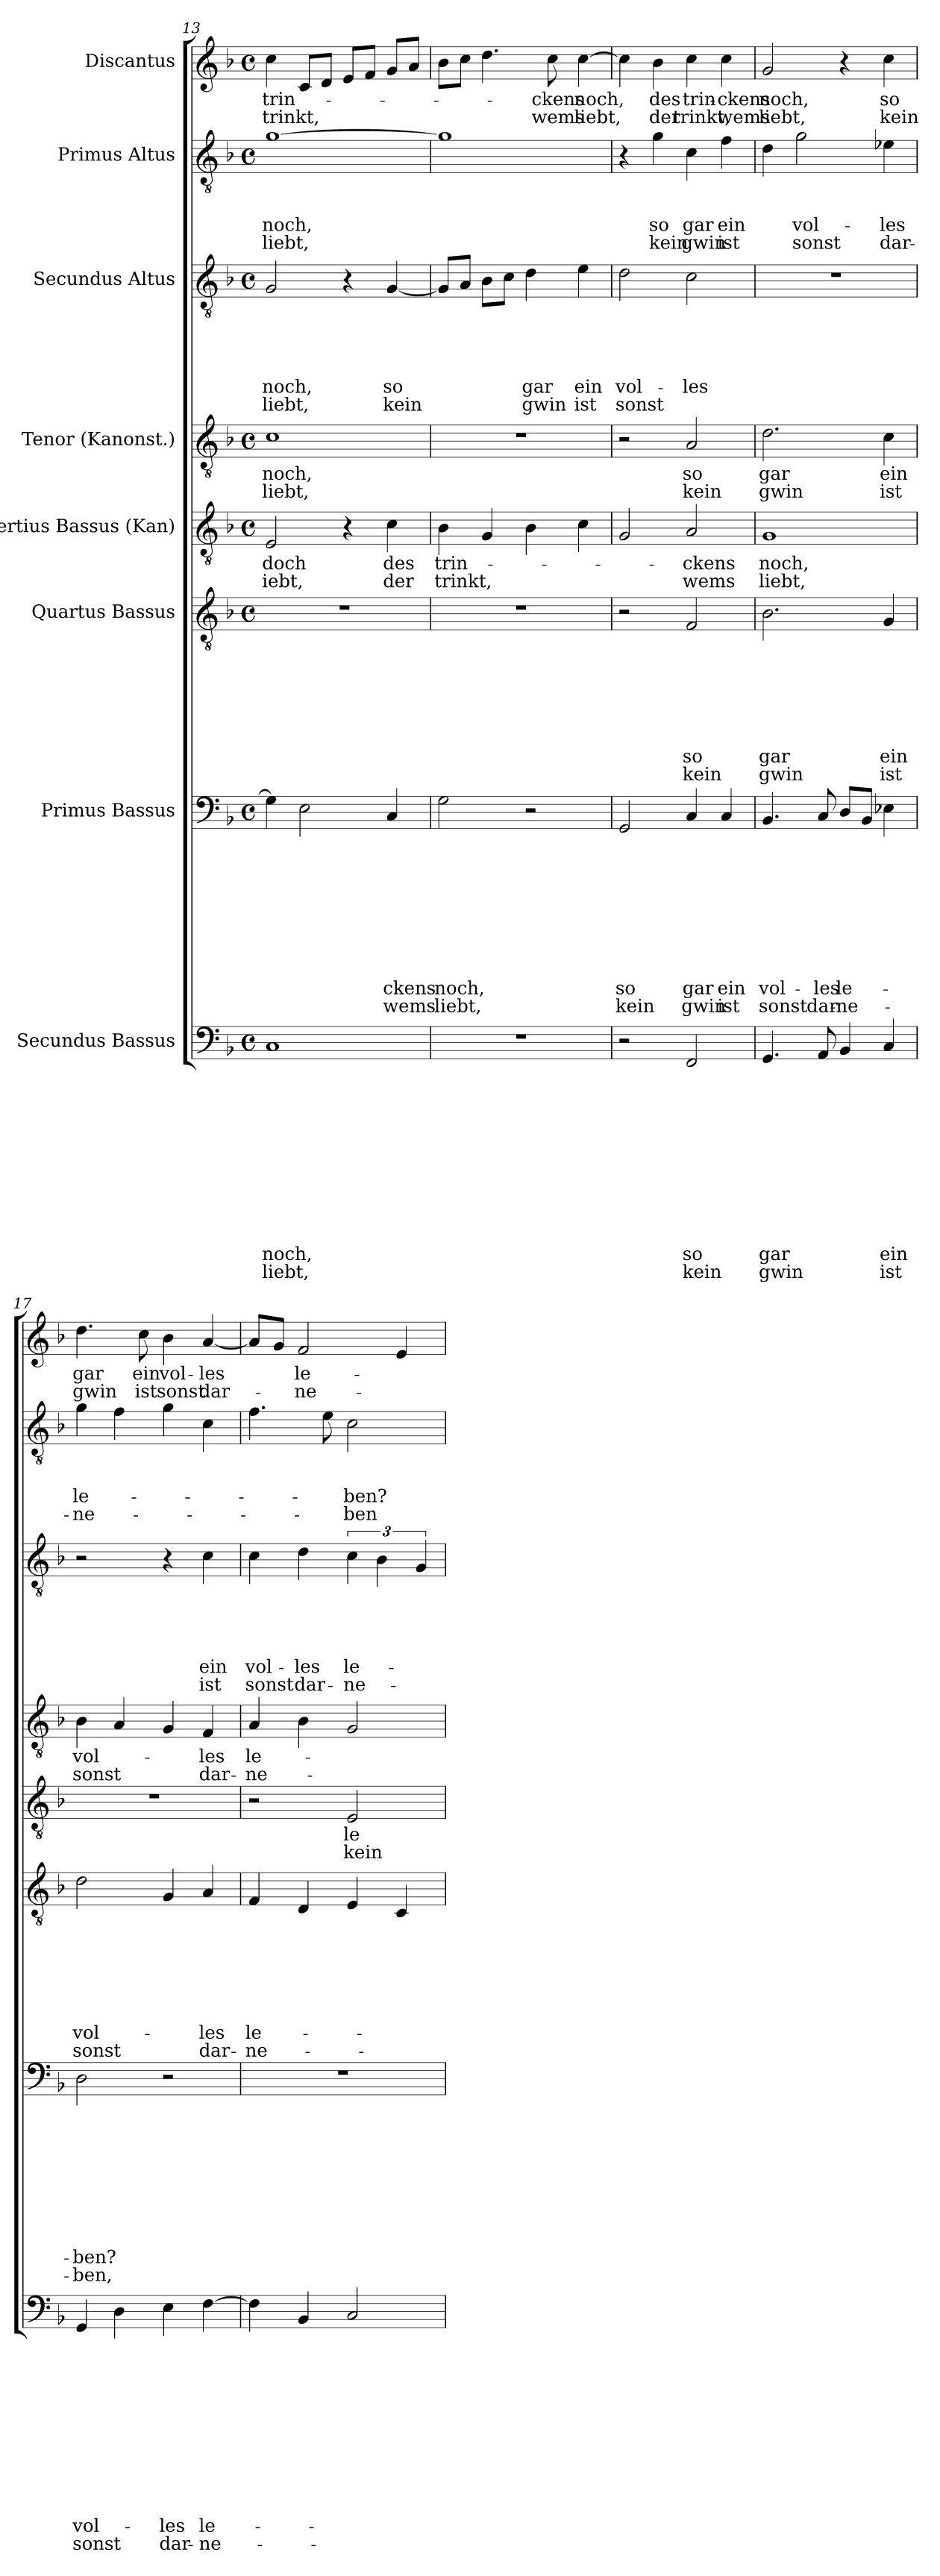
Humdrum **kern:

**kern	**text	**text	**text	**text	**text	**text	**text	**text	**text	**text	**text	**text	**kern	**text	**text	**text	**text	**text	**text	**text	**text	**text	**text	**kern	**text	**text	**text	**text	**text	**text	**text	**text	**kern	**text	**text	**kern	**text	**text	**kern	**text	**text	**text	**text	**text	**text	**kern	**text	**text	**text	**text	**kern	**text	**text
*part8	*part8	*part8	*part8	*part8	*part8	*part8	*part8	*part8	*part8	*part8	*part8	*part8	*part7	*part7	*part7	*part7	*part7	*part7	*part7	*part7	*part7	*part7	*part7	*part6	*part6	*part6	*part6	*part6	*part6	*part6	*part6	*part6	*part5	*part5	*part5	*part4	*part4	*part4	*part3	*part3	*part3	*part3	*part3	*part3	*part3	*part2	*part2	*part2	*part2	*part2	*part1	*part1	*part1
*staff8	*staff8	*staff8	*staff8	*staff8	*staff8	*staff8	*staff8	*staff8	*staff8	*staff8	*staff8	*staff8	*staff7	*staff7	*staff7	*staff7	*staff7	*staff7	*staff7	*staff7	*staff7	*staff7	*staff7	*staff6	*staff6	*staff6	*staff6	*staff6	*staff6	*staff6	*staff6	*staff6	*staff5	*staff5	*staff5	*staff4	*staff4	*staff4	*staff3	*staff3	*staff3	*staff3	*staff3	*staff3	*staff3	*staff2	*staff2	*staff2	*staff2	*staff2	*staff1	*staff1	*staff1
*I"Secundus Bassus	*	*	*	*	*	*	*	*	*	*	*	*	*I"Primus Bassus	*	*	*	*	*	*	*	*	*	*	*I"Quartus Bassus	*	*	*	*	*	*	*	*	*I"Tertius Bassus (Kan)	*	*	*I"Tenor (Kanonst.)	*	*	*I"Secundus Altus	*	*	*	*	*	*	*I"Primus Altus	*	*	*	*	*I"Discantus	*	*
*clefF4	*	*	*	*	*	*	*	*	*	*	*	*	*clefF4	*	*	*	*	*	*	*	*	*	*	*clefGv2	*	*	*	*	*	*	*	*	*clefGv2	*	*	*clefGv2	*	*	*clefGv2	*	*	*	*	*	*	*clefGv2	*	*	*	*	*clefG2	*	*
*k[b-]	*	*	*	*	*	*	*	*	*	*	*	*	*k[b-]	*	*	*	*	*	*	*	*	*	*	*k[b-]	*	*	*	*	*	*	*	*	*k[b-]	*	*	*k[b-]	*	*	*k[b-]	*	*	*	*	*	*	*k[b-]	*	*	*	*	*k[b-]	*	*
*F:	*	*	*	*	*	*	*	*	*	*	*	*	*F:	*	*	*	*	*	*	*	*	*	*	*F:	*	*	*	*	*	*	*	*	*F:	*	*	*F:	*	*	*F:	*	*	*	*	*	*	*F:	*	*	*	*	*F:	*	*
*M4/4	*	*	*	*	*	*	*	*	*	*	*	*	*M4/4	*	*	*	*	*	*	*	*	*	*	*M4/4	*	*	*	*	*	*	*	*	*M4/4	*	*	*M4/4	*	*	*M4/4	*	*	*	*	*	*	*M4/4	*	*	*	*	*M4/4	*	*
*met(c)	*	*	*	*	*	*	*	*	*	*	*	*	*met(c)	*	*	*	*	*	*	*	*	*	*	*met(c)	*	*	*	*	*	*	*	*	*met(c)	*	*	*met(c)	*	*	*met(c)	*	*	*	*	*	*	*met(c)	*	*	*	*	*met(c)	*	*
=13	=13	=13	=13	=13	=13	=13	=13	=13	=13	=13	=13	=13	=13	=13	=13	=13	=13	=13	=13	=13	=13	=13	=13	=13	=13	=13	=13	=13	=13	=13	=13	=13	=13	=13	=13	=13	=13	=13	=13	=13	=13	=13	=13	=13	=13	=13	=13	=13	=13	=13	=13	=13	=13
!	!	!	!	!	!	!	!	!	!	!	!LO:LY:b	!LO:LY:b	!	!	!	!	!	!	!	!	!	!	!	!	!	!	!	!	!	!	!	!	!	!LO:LY:b	!LO:LY:b	!	!LO:LY:b	!LO:LY:b	!	!	!	!	!	!LO:LY:b	!LO:LY:b	!	!	!	!LO:LY:b	!LO:LY:b	!	!LO:LY:b	!LO:LY:b
1C	.	.	.	.	.	.	.	.	.	.	noch,	liebt,	4G\]	.	.	.	.	.	.	.	.	.	.	1r	.	.	.	.	.	.	.	.	2E/	doch	iebt,	1c	noch,	liebt,	2G/	.	.	.	.	noch,	liebt,	[1g	.	.	noch,	liebt,	4cc\	trin-	trinkt,
.	.	.	.	.	.	.	.	.	.	.	.	.	2E\	.	.	.	.	.	.	.	.	.	.	.	.	.	.	.	.	.	.	.	.	.	.	.	.	.	.	.	.	.	.	.	.	.	.	.	.	.	8c/L	.	.
.	.	.	.	.	.	.	.	.	.	.	.	.	.	.	.	.	.	.	.	.	.	.	.	.	.	.	.	.	.	.	.	.	.	.	.	.	.	.	.	.	.	.	.	.	.	.	.	.	.	.	8d/J	.	.
.	.	.	.	.	.	.	.	.	.	.	.	.	.	.	.	.	.	.	.	.	.	.	.	.	.	.	.	.	.	.	.	.	4r	.	.	.	.	.	4r	.	.	.	.	.	.	.	.	.	.	.	8e/L	.	.
.	.	.	.	.	.	.	.	.	.	.	.	.	.	.	.	.	.	.	.	.	.	.	.	.	.	.	.	.	.	.	.	.	.	.	.	.	.	.	.	.	.	.	.	.	.	.	.	.	.	.	8f/J	.	.
!	!	!	!	!	!	!	!	!	!	!	!	!	!	!	!	!	!	!	!	!	!	!LO:LY:b	!LO:LY:b	!	!	!	!	!	!	!	!	!	!	!LO:LY:b	!LO:LY:b	!	!	!	!	!	!	!	!	!LO:LY:b	!LO:LY:b	!	!	!	!	!	!	!	!
.	.	.	.	.	.	.	.	.	.	.	.	.	4C/	.	.	.	.	.	.	.	.	-ckens	wems	.	.	.	.	.	.	.	.	.	4c\	des	der	.	.	.	[4G/	.	.	.	.	so	kein	.	.	.	.	.	8g/L	.	.
.	.	.	.	.	.	.	.	.	.	.	.	.	.	.	.	.	.	.	.	.	.	.	.	.	.	.	.	.	.	.	.	.	.	.	.	.	.	.	.	.	.	.	.	.	.	.	.	.	.	.	8a/J	.	.
=14	=14	=14	=14	=14	=14	=14	=14	=14	=14	=14	=14	=14	=14	=14	=14	=14	=14	=14	=14	=14	=14	=14	=14	=14	=14	=14	=14	=14	=14	=14	=14	=14	=14	=14	=14	=14	=14	=14	=14	=14	=14	=14	=14	=14	=14	=14	=14	=14	=14	=14	=14	=14	=14
!	!	!	!	!	!	!	!	!	!	!	!	!	!	!	!	!	!	!	!	!	!	!LO:LY:b	!LO:LY:b	!	!	!	!	!	!	!	!	!	!	!LO:LY:b	!LO:LY:b	!	!	!	!	!	!	!	!	!	!	!	!	!	!	!	!	!	!
1r	.	.	.	.	.	.	.	.	.	.	.	.	2G\	.	.	.	.	.	.	.	.	noch,	liebt,	1r	.	.	.	.	.	.	.	.	4B-\	trin-	trinkt,	1r	.	.	8G/L]	.	.	.	.	.	.	1g]	.	.	.	.	8b-\L	.	.
.	.	.	.	.	.	.	.	.	.	.	.	.	.	.	.	.	.	.	.	.	.	.	.	.	.	.	.	.	.	.	.	.	.	.	.	.	.	.	8A/J	.	.	.	.	.	.	.	.	.	.	.	8cc\J	.	.
.	.	.	.	.	.	.	.	.	.	.	.	.	.	.	.	.	.	.	.	.	.	.	.	.	.	.	.	.	.	.	.	.	4G/	.	.	.	.	.	8B-\L	.	.	.	.	.	.	.	.	.	.	.	4.dd\	.	.
.	.	.	.	.	.	.	.	.	.	.	.	.	.	.	.	.	.	.	.	.	.	.	.	.	.	.	.	.	.	.	.	.	.	.	.	.	.	.	8c\J	.	.	.	.	.	.	.	.	.	.	.	.	.	.
!	!	!	!	!	!	!	!	!	!	!	!	!	!	!	!	!	!	!	!	!	!	!	!	!	!	!	!	!	!	!	!	!	!	!	!	!	!	!	!	!	!	!	!	!LO:LY:b	!LO:LY:b	!	!	!	!	!	!	!	!
.	.	.	.	.	.	.	.	.	.	.	.	.	2r	.	.	.	.	.	.	.	.	.	.	.	.	.	.	.	.	.	.	.	4B-\	.	.	.	.	.	4d\	.	.	.	.	gar	gwin	.	.	.	.	.	.	.	.
!	!	!	!	!	!	!	!	!	!	!	!	!	!	!	!	!	!	!	!	!	!	!	!	!	!	!	!	!	!	!	!	!	!	!	!	!	!	!	!	!	!	!	!	!	!	!	!	!	!	!	!	!LO:LY:b	!LO:LY:b
.	.	.	.	.	.	.	.	.	.	.	.	.	.	.	.	.	.	.	.	.	.	.	.	.	.	.	.	.	.	.	.	.	.	.	.	.	.	.	.	.	.	.	.	.	.	.	.	.	.	.	8cc\	-ckens	wems
!	!	!	!	!	!	!	!	!	!	!	!	!	!	!	!	!	!	!	!	!	!	!	!	!	!	!	!	!	!	!	!	!	!	!	!	!	!	!	!	!	!	!	!	!LO:LY:b	!LO:LY:b	!	!	!	!	!	!	!LO:LY:b	!LO:LY:b
.	.	.	.	.	.	.	.	.	.	.	.	.	.	.	.	.	.	.	.	.	.	.	.	.	.	.	.	.	.	.	.	.	4c\	.	.	.	.	.	4e\	.	.	.	.	ein	ist	.	.	.	.	.	[4cc\	noch,	liebt,
=15	=15	=15	=15	=15	=15	=15	=15	=15	=15	=15	=15	=15	=15	=15	=15	=15	=15	=15	=15	=15	=15	=15	=15	=15	=15	=15	=15	=15	=15	=15	=15	=15	=15	=15	=15	=15	=15	=15	=15	=15	=15	=15	=15	=15	=15	=15	=15	=15	=15	=15	=15	=15	=15
!	!	!	!	!	!	!	!	!	!	!	!	!	!	!	!	!	!	!	!	!	!	!LO:LY:b	!LO:LY:b	!	!	!	!	!	!	!	!	!	!	!	!	!	!	!	!	!	!	!	!	!LO:LY:b	!LO:LY:b	!	!	!	!	!	!	!	!
2r	.	.	.	.	.	.	.	.	.	.	.	.	2GG/	.	.	.	.	.	.	.	.	so	kein	2r	.	.	.	.	.	.	.	.	2G/	.	.	2r	.	.	2d\	.	.	.	.	vol-	sonst	4r	.	.	.	.	4cc\]	.	.
!	!	!	!	!	!	!	!	!	!	!	!	!	!	!	!	!	!	!	!	!	!	!	!	!	!	!	!	!	!	!	!	!	!	!	!	!	!	!	!	!	!	!	!	!	!	!	!	!	!LO:LY:b	!LO:LY:b	!	!LO:LY:b	!LO:LY:b
.	.	.	.	.	.	.	.	.	.	.	.	.	.	.	.	.	.	.	.	.	.	.	.	.	.	.	.	.	.	.	.	.	.	.	.	.	.	.	.	.	.	.	.	.	.	4g\	.	.	so	kein	4b-\	des	der
!	!	!	!	!	!	!	!	!	!	!	!LO:LY:b	!LO:LY:b	!	!	!	!	!	!	!	!	!	!LO:LY:b	!LO:LY:b	!	!	!	!	!	!	!	!LO:LY:b	!LO:LY:b	!	!LO:LY:b	!LO:LY:b	!	!LO:LY:b	!LO:LY:b	!	!	!	!	!	!LO:LY:b	!	!	!	!	!LO:LY:b	!LO:LY:b	!	!LO:LY:b	!LO:LY:b
2FF/	.	.	.	.	.	.	.	.	.	.	so	kein	4C/	.	.	.	.	.	.	.	.	gar	gwin	2F/	.	.	.	.	.	.	so	kein	2A/	-ckens	wems	2A/	so	kein	2c\	.	.	.	.	-les	.	4c\	.	.	gar	gwin	4cc\	trin-	trinkt,
!	!	!	!	!	!	!	!	!	!	!	!	!	!	!	!	!	!	!	!	!	!	!LO:LY:b	!LO:LY:b	!	!	!	!	!	!	!	!	!	!	!	!	!	!	!	!	!	!	!	!	!	!	!	!	!	!LO:LY:b	!LO:LY:b	!	!LO:LY:b	!LO:LY:b
.	.	.	.	.	.	.	.	.	.	.	.	.	4C/	.	.	.	.	.	.	.	.	ein	ist	.	.	.	.	.	.	.	.	.	.	.	.	.	.	.	.	.	.	.	.	.	.	4f\	.	.	ein	ist	4cc\	-ckens	wems
!!LO:LB:g=z
=16	=16	=16	=16	=16	=16	=16	=16	=16	=16	=16	=16	=16	=16	=16	=16	=16	=16	=16	=16	=16	=16	=16	=16	=16	=16	=16	=16	=16	=16	=16	=16	=16	=16	=16	=16	=16	=16	=16	=16	=16	=16	=16	=16	=16	=16	=16	=16	=16	=16	=16	=16	=16	=16
!	!	!	!	!	!	!	!	!	!	!	!LO:LY:b	!LO:LY:b	!	!	!	!	!	!	!	!	!	!LO:LY:b	!LO:LY:b	!	!	!	!	!	!	!	!LO:LY:b	!LO:LY:b	!	!LO:LY:b	!LO:LY:b	!	!LO:LY:b	!LO:LY:b	!	!	!	!	!	!	!	!	!	!	!	!	!	!LO:LY:b	!LO:LY:b
4.GG/	.	.	.	.	.	.	.	.	.	.	gar	gwin	4.BB-/	.	.	.	.	.	.	.	.	vol-	sonst	2.B-\	.	.	.	.	.	.	gar	gwin	1G	noch,	liebt,	2.d\	gar	gwin	1r	.	.	.	.	.	.	4d\	.	.	.	.	2g/	noch,	liebt,
!	!	!	!	!	!	!	!	!	!	!	!	!	!	!	!	!	!	!	!	!	!	!	!	!	!	!	!	!	!	!	!	!	!	!	!	!	!	!	!	!	!	!	!	!	!	!	!	!	!LO:LY:b	!LO:LY:b	!	!	!
.	.	.	.	.	.	.	.	.	.	.	.	.	.	.	.	.	.	.	.	.	.	.	.	.	.	.	.	.	.	.	.	.	.	.	.	.	.	.	.	.	.	.	.	.	.	2g\	.	.	vol-	sonst	.	.	.
!	!	!	!	!	!	!	!	!	!	!	!	!	!	!	!	!	!	!	!	!	!	!LO:LY:b	!LO:LY:b	!	!	!	!	!	!	!	!	!	!	!	!	!	!	!	!	!	!	!	!	!	!	!	!	!	!	!	!	!	!
8AA/	.	.	.	.	.	.	.	.	.	.	.	.	8C/	.	.	.	.	.	.	.	.	-les	dar-	.	.	.	.	.	.	.	.	.	.	.	.	.	.	.	.	.	.	.	.	.	.	.	.	.	.	.	.	.	.
!	!	!	!	!	!	!	!	!	!	!	!	!	!	!	!	!	!	!	!	!	!	!LO:LY:b	!LO:LY:b	!	!	!	!	!	!	!	!	!	!	!	!	!	!	!	!	!	!	!	!	!	!	!	!	!	!	!	!	!	!
4BB-/	.	.	.	.	.	.	.	.	.	.	.	.	8D/L	.	.	.	.	.	.	.	.	le-	-ne-	.	.	.	.	.	.	.	.	.	.	.	.	.	.	.	.	.	.	.	.	.	.	.	.	.	.	.	4r	.	.
.	.	.	.	.	.	.	.	.	.	.	.	.	8BB-/J	.	.	.	.	.	.	.	.	.	.	.	.	.	.	.	.	.	.	.	.	.	.	.	.	.	.	.	.	.	.	.	.	.	.	.	.	.	.	.	.
!	!	!	!	!	!	!	!	!	!	!	!LO:LY:b	!LO:LY:b	!	!	!	!	!	!	!	!	!	!	!	!	!	!	!	!	!	!	!LO:LY:b	!LO:LY:b	!	!	!	!	!LO:LY:b	!LO:LY:b	!	!	!	!	!	!	!	!	!	!	!LO:LY:b	!LO:LY:b	!	!LO:LY:b	!LO:LY:b
4C/	.	.	.	.	.	.	.	.	.	.	ein	ist	4E-X\	.	.	.	.	.	.	.	.	.	.	4G/	.	.	.	.	.	.	ein	ist	.	.	.	4c\	ein	ist	.	.	.	.	.	.	.	4e-X\	.	.	-les	dar-	4cc\	so	kein
=17	=17	=17	=17	=17	=17	=17	=17	=17	=17	=17	=17	=17	=17	=17	=17	=17	=17	=17	=17	=17	=17	=17	=17	=17	=17	=17	=17	=17	=17	=17	=17	=17	=17	=17	=17	=17	=17	=17	=17	=17	=17	=17	=17	=17	=17	=17	=17	=17	=17	=17	=17	=17	=17
!	!	!	!	!	!	!	!	!	!	!	!LO:LY:b	!LO:LY:b	!	!	!	!	!	!	!	!	!	!LO:LY:b	!LO:LY:b	!	!	!	!	!	!	!	!LO:LY:b	!LO:LY:b	!	!	!	!	!LO:LY:b	!LO:LY:b	!	!	!	!	!	!	!	!	!	!	!LO:LY:b	!LO:LY:b	!	!LO:LY:b	!LO:LY:b
4GG/	.	.	.	.	.	.	.	.	.	.	vol-	sonst	2D\	.	.	.	.	.	.	.	.	-ben?	-ben,	2d\	.	.	.	.	.	.	vol-	sonst	1r	.	.	4B-\	vol-	sonst	2r	.	.	.	.	.	.	4g\	.	.	le-	-ne-	4.dd\	gar	gwin
4D\	.	.	.	.	.	.	.	.	.	.	.	.	.	.	.	.	.	.	.	.	.	.	.	.	.	.	.	.	.	.	.	.	.	.	.	4A/	.	.	.	.	.	.	.	.	.	4f\	.	.	.	.	.	.	.
!	!	!	!	!	!	!	!	!	!	!	!	!	!	!	!	!	!	!	!	!	!	!	!	!	!	!	!	!	!	!	!	!	!	!	!	!	!	!	!	!	!	!	!	!	!	!	!	!	!	!	!	!LO:LY:b	!LO:LY:b
.	.	.	.	.	.	.	.	.	.	.	.	.	.	.	.	.	.	.	.	.	.	.	.	.	.	.	.	.	.	.	.	.	.	.	.	.	.	.	.	.	.	.	.	.	.	.	.	.	.	.	8cc\	ein	ist
!	!	!	!	!	!	!	!	!	!	!	!LO:LY:b	!LO:LY:b	!	!	!	!	!	!	!	!	!	!	!	!	!	!	!	!	!	!	!	!	!	!	!	!	!	!	!	!	!	!	!	!	!	!	!	!	!	!	!	!LO:LY:b	!LO:LY:b
4E\	.	.	.	.	.	.	.	.	.	.	-les	dar-	2r	.	.	.	.	.	.	.	.	.	.	4G/	.	.	.	.	.	.	.	.	.	.	.	4G/	.	.	4r	.	.	.	.	.	.	4g\	.	.	.	.	4b-\	vol-	sonst
!	!	!	!	!	!	!	!	!	!	!	!LO:LY:b	!LO:LY:b	!	!	!	!	!	!	!	!	!	!	!	!	!	!	!	!	!	!	!LO:LY:b	!LO:LY:b	!	!	!	!	!LO:LY:b	!LO:LY:b	!	!	!	!	!	!LO:LY:b	!LO:LY:b	!	!	!	!	!	!	!LO:LY:b	!LO:LY:b
[4F\	.	.	.	.	.	.	.	.	.	.	le-	-ne-	.	.	.	.	.	.	.	.	.	.	.	4A/	.	.	.	.	.	.	-les	dar-	.	.	.	4F/	-les	dar-	4c\	.	.	.	.	ein	ist	4c\	.	.	.	.	[4a/	-les	dar-
=18	=18	=18	=18	=18	=18	=18	=18	=18	=18	=18	=18	=18	=18	=18	=18	=18	=18	=18	=18	=18	=18	=18	=18	=18	=18	=18	=18	=18	=18	=18	=18	=18	=18	=18	=18	=18	=18	=18	=18	=18	=18	=18	=18	=18	=18	=18	=18	=18	=18	=18	=18	=18	=18
!	!	!	!	!	!	!	!	!	!	!	!	!	!	!	!	!	!	!	!	!	!	!	!	!	!	!	!	!	!	!	!LO:LY:b	!LO:LY:b	!	!	!	!	!LO:LY:b	!LO:LY:b	!	!	!	!	!	!LO:LY:b	!LO:LY:b	!	!	!	!	!	!	!	!
4F\]	.	.	.	.	.	.	.	.	.	.	.	.	1r	.	.	.	.	.	.	.	.	.	.	4F/	.	.	.	.	.	.	le-	-ne-	2r	.	.	4A/	le-	-ne-	4c\	.	.	.	.	vol-	sonst	4.f\	.	.	.	.	8a/L]	.	.
.	.	.	.	.	.	.	.	.	.	.	.	.	.	.	.	.	.	.	.	.	.	.	.	.	.	.	.	.	.	.	.	.	.	.	.	.	.	.	.	.	.	.	.	.	.	.	.	.	.	.	8g/J	.	.
!	!	!	!	!	!	!	!	!	!	!	!	!	!	!	!	!	!	!	!	!	!	!	!	!	!	!	!	!	!	!	!	!	!	!	!	!	!	!	!	!	!	!	!	!LO:LY:b	!LO:LY:b	!	!	!	!	!	!	!LO:LY:b	!LO:LY:b
4BB-/	.	.	.	.	.	.	.	.	.	.	.	.	.	.	.	.	.	.	.	.	.	.	.	4D/	.	.	.	.	.	.	.	.	.	.	.	4B-\	.	.	4d\	.	.	.	.	-les	dar-	.	.	.	.	.	2f/	le-	-ne-
.	.	.	.	.	.	.	.	.	.	.	.	.	.	.	.	.	.	.	.	.	.	.	.	.	.	.	.	.	.	.	.	.	.	.	.	.	.	.	.	.	.	.	.	.	.	8e\	.	.	.	.	.	.	.
!	!	!	!	!	!	!	!	!	!	!	!	!	!	!	!	!	!	!	!	!	!	!	!	!	!	!	!	!	!	!	!	!	!	!LO:LY:b	!LO:LY:b	!	!	!	!	!	!	!	!	!LO:LY:b	!LO:LY:b	!	!	!	!LO:LY:b	!LO:LY:b	!	!	!
2C/	.	.	.	.	.	.	.	.	.	.	.	.	.	.	.	.	.	.	.	.	.	.	.	4E/	.	.	.	.	.	.	.	.	2E/	le-	kein	2G/	.	.	6c\	.	.	.	.	le-	-ne-	2c\	.	.	-ben?	-ben	.	.	.
.	.	.	.	.	.	.	.	.	.	.	.	.	.	.	.	.	.	.	.	.	.	.	.	.	.	.	.	.	.	.	.	.	.	.	.	.	.	.	6B-\	.	.	.	.	.	.	.	.	.	.	.	.	.	.
.	.	.	.	.	.	.	.	.	.	.	.	.	.	.	.	.	.	.	.	.	.	.	.	4C/	.	.	.	.	.	.	.	.	.	.	.	.	.	.	.	.	.	.	.	.	.	.	.	.	.	.	4e/	.	.
.	.	.	.	.	.	.	.	.	.	.	.	.	.	.	.	.	.	.	.	.	.	.	.	.	.	.	.	.	.	.	.	.	.	.	.	.	.	.	6G/	.	.	.	.	.	.	.	.	.	.	.	.	.	.
=	=	=	=	=	=	=	=	=	=	=	=	=	=	=	=	=	=	=	=	=	=	=	=	=	=	=	=	=	=	=	=	=	=	=	=	=	=	=	=	=	=	=	=	=	=	=	=	=	=	=	=	=	=
*-	*-	*-	*-	*-	*-	*-	*-	*-	*-	*-	*-	*-	*-	*-	*-	*-	*-	*-	*-	*-	*-	*-	*-	*-	*-	*-	*-	*-	*-	*-	*-	*-	*-	*-	*-	*-	*-	*-	*-	*-	*-	*-	*-	*-	*-	*-	*-	*-	*-	*-	*-	*-	*-
